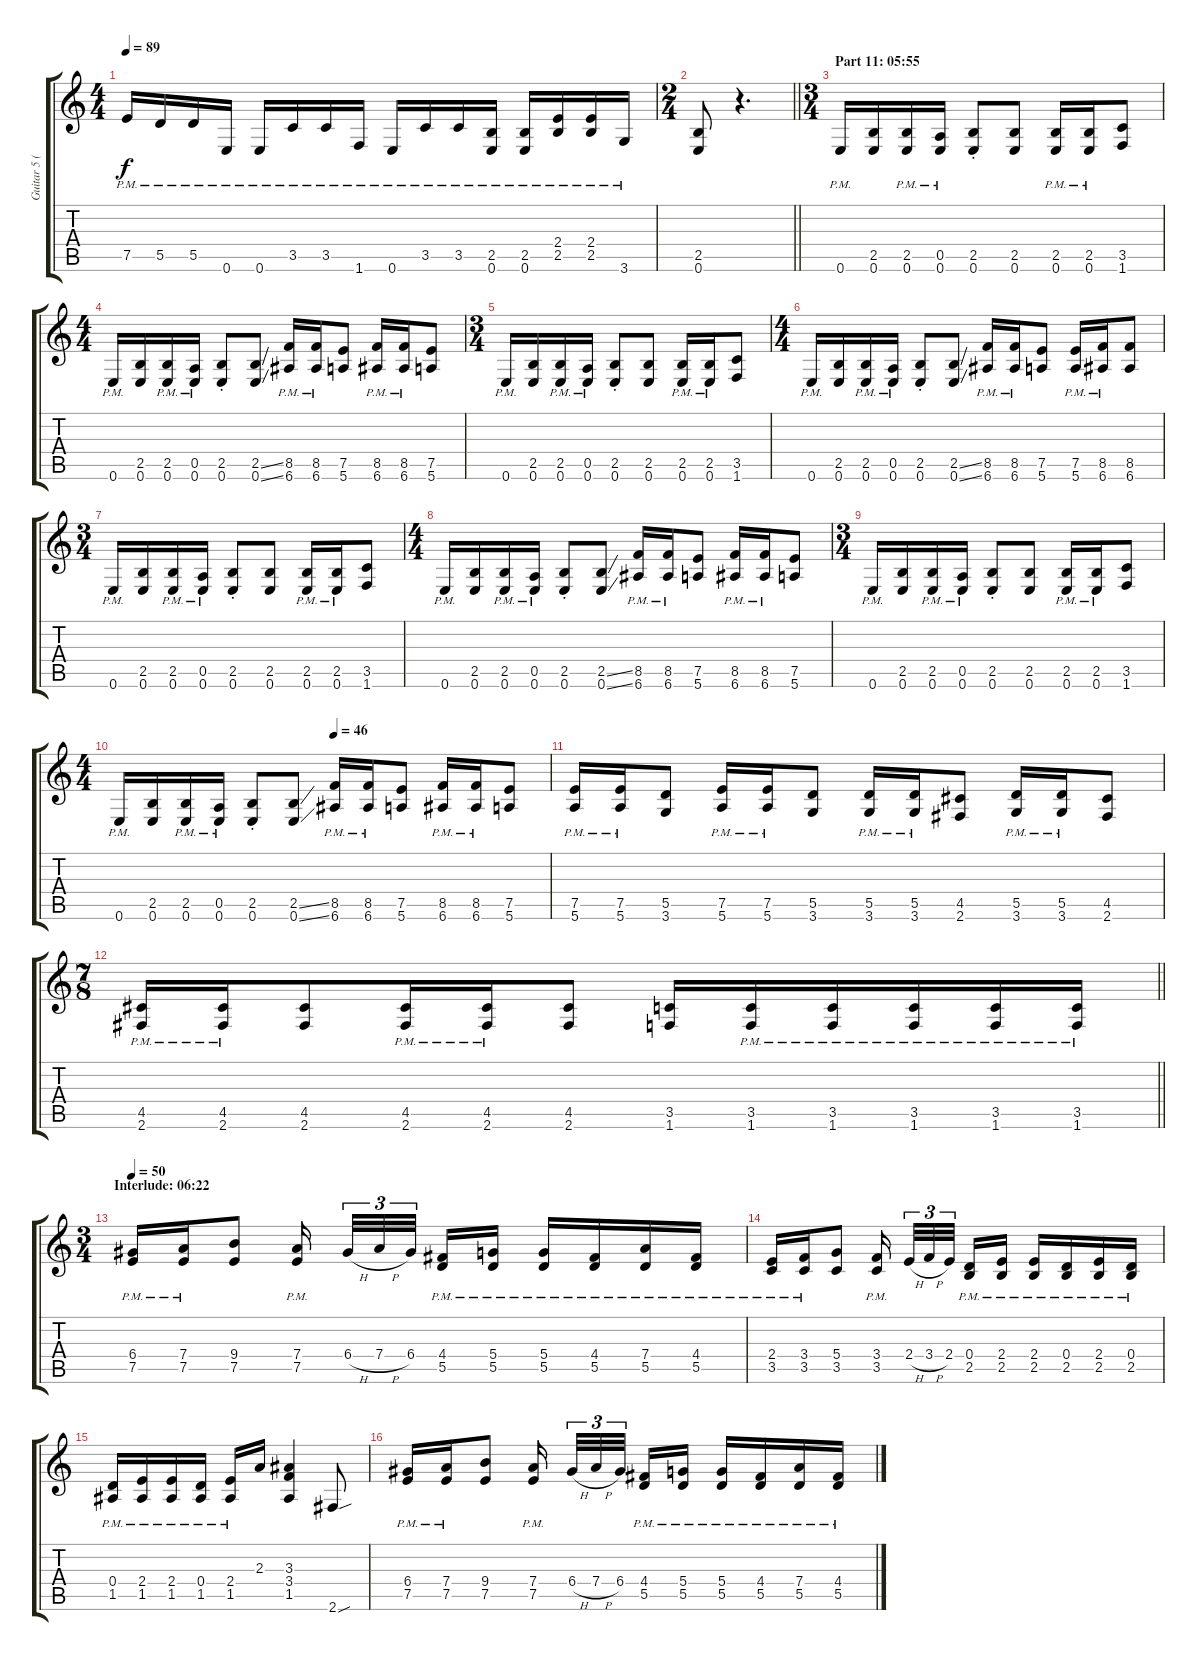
\track ("Guitar 5 (Distortion)" "Guitar 5 (") {instrument distortionguitar}
\staff {score tabs}
\tuning (E4 B3 G3 D3 A2 E2) {hide}
\ts (4 4)
\tempo 89
\clef g2
\ks c
7.5{pm}.16{dy f} 5.5{pm}.16 5.5{pm}.16 0.6{pm}.16 0.6{pm}.16 3.5{pm}.16 3.5{pm}.16 1.6{pm}.16 0.6{pm}.16 3.5{pm}.16 3.5{pm}.16 (2.5{pm} 0.6{pm}).16 (2.5{pm} 0.6{pm}).16 (2.4{pm} 2.5{pm}).16 (2.4{pm} 2.5{pm}).16 3.6{pm}.16 |
\ts (2 4)
\barLineRight lightlight
(2.5 0.6).8{volume 14} r.4{d} |
\ts (3 4)
\section ("" "Part 11: 05:55")
0.6{pm}.16 (2.5 0.6).16 (2.5{pm} 0.6{pm}).16 (0.5{pm} 0.6{pm}).16 (2.5{st} 0.6{st}).8 (2.5 0.6).8 (2.5{pm} 0.6{pm}).16 (2.5{pm} 0.6{pm}).16 (3.5 1.6).8 |
\ts (4 4)
0.6{pm}.16 (2.5 0.6).16 (2.5{pm} 0.6{pm}).16 (0.5{pm} 0.6{pm}).16 (2.5{st} 0.6{st}).8 (2.5{ss} 0.6{ss}).8 (8.5{pm} 6.6{pm}).16 (8.5{pm} 6.6{pm}).16 (7.5 5.6).8 (8.5{pm} 6.6{pm}).16 (8.5{pm} 6.6{pm}).16 (7.5 5.6).8 |
\ts (3 4)
0.6{pm}.16 (2.5 0.6).16 (2.5{pm} 0.6{pm}).16 (0.5{pm} 0.6{pm}).16 (2.5{st} 0.6{st}).8 (2.5 0.6).8 (2.5{pm} 0.6{pm}).16 (2.5{pm} 0.6{pm}).16 (3.5 1.6).8 |
\ts (4 4)
0.6{pm}.16 (2.5 0.6).16 (2.5{pm} 0.6{pm}).16 (0.5{pm} 0.6{pm}).16 (2.5{st} 0.6{st}).8 (2.5{ss} 0.6{ss}).8 (8.5{pm} 6.6{pm}).16 (8.5{pm} 6.6{pm}).16 (7.5 5.6).8 (7.5{pm} 5.6{pm}).16 (8.5{pm} 6.6{pm}).16 (8.5 6.6).8 |
\ts (3 4)
0.6{pm}.16 (2.5 0.6).16 (2.5{pm} 0.6{pm}).16 (0.5{pm} 0.6{pm}).16 (2.5{st} 0.6{st}).8 (2.5 0.6).8 (2.5{pm} 0.6{pm}).16 (2.5{pm} 0.6{pm}).16 (3.5 1.6).8 |
\ts (4 4)
0.6{pm}.16 (2.5 0.6).16 (2.5{pm} 0.6{pm}).16 (0.5{pm} 0.6{pm}).16 (2.5{st} 0.6{st}).8 (2.5{ss} 0.6{ss}).8 (8.5{pm} 6.6{pm}).16 (8.5{pm} 6.6{pm}).16 (7.5 5.6).8 (8.5{pm} 6.6{pm}).16 (8.5{pm} 6.6{pm}).16 (7.5 5.6).8 |
\ts (3 4)
0.6{pm}.16 (2.5 0.6).16 (2.5{pm} 0.6{pm}).16 (0.5{pm} 0.6{pm}).16 (2.5{st} 0.6{st}).8 (2.5 0.6).8 (2.5{pm} 0.6{pm}).16 (2.5{pm} 0.6{pm}).16 (3.5 1.6).8 |
\ts (4 4)
\tempo (46 0.5)
0.6{pm}.16 (2.5 0.6).16 (2.5{pm} 0.6{pm}).16 (0.5{pm} 0.6{pm}).16 (2.5{st} 0.6{st}).8 (2.5{ss} 0.6{ss}).8 (8.5{pm} 6.6{pm}).16 (8.5{pm} 6.6{pm}).16 (7.5 5.6).8 (8.5{pm} 6.6{pm}).16 (8.5{pm} 6.6{pm}).16 (7.5 5.6).8 |
(7.5{pm} 5.6{pm}).16 (7.5{pm} 5.6{pm}).16 (5.5 3.6).8 (7.5{pm} 5.6{pm}).16 (7.5{pm} 5.6{pm}).16 (5.5 3.6).8 (5.5{pm} 3.6{pm}).16 (5.5{pm} 3.6{pm}).16 (4.5 2.6).8 (5.5{pm} 3.6{pm}).16 (5.5{pm} 3.6{pm}).16 (4.5 2.6).8 |
\ts (7 8)
\barLineRight lightlight
(4.5{pm} 2.6{pm}).16 (4.5{pm} 2.6{pm}).16 (4.5 2.6).8 (4.5{pm} 2.6{pm}).16 (4.5{pm} 2.6{pm}).16 (4.5 2.6).8 (3.5 1.6).16 (3.5{pm} 1.6{pm}).16 (3.5{pm} 1.6{pm}).16 (3.5{pm} 1.6{pm}).16 (3.5{pm} 1.6{pm}).16 (3.5{pm} 1.6{pm}).16 |
\ts (3 4)
\section ("" "Interlude: 06:22")
\tempo 50
(6.4{pm} 7.5{pm}).16 (7.4{pm} 7.5{pm}).16 (9.4 7.5).8 (7.4{pm} 7.5{pm}).16{beam splitsecondary} 6.4{h}.32{tu (3 2)} 7.4{h}.32{tu (3 2)} 6.4.32{tu (3 2) beam splitsecondary} (4.4{pm} 5.5{pm}).16 (5.4{pm} 5.5{pm}).16 (5.4{pm} 5.5{pm}).16 (4.4{pm} 5.5{pm}).16 (7.4{pm} 5.5{pm}).16 (4.4{pm} 5.5{pm}).16 |
(2.4{pm} 3.5{pm}).16 (3.4{pm} 3.5{pm}).16 (5.4 3.5).8 (3.4{pm} 3.5{pm}).16{beam splitsecondary} 2.4{h}.32{tu (3 2)} 3.4{h}.32{tu (3 2)} 2.4.32{tu (3 2) beam splitsecondary} (0.4{pm} 2.5{pm}).16 (2.4{pm} 2.5{pm}).16 (2.4{pm} 2.5{pm}).16 (0.4{pm} 2.5{pm}).16 (2.4{pm} 2.5{pm}).16 (0.4{pm} 2.5{pm}).16 |
(0.4{pm} 1.5{pm}).16 (2.4{pm} 1.5{pm}).16 (2.4{pm} 1.5{pm}).16 (0.4{pm} 1.5{pm}).16 (2.4{pm} 1.5{pm}).16 2.3.16 (3.3 3.4 1.5).4 2.6{sou}.8 |
(6.4{pm} 7.5{pm}).16 (7.4{pm} 7.5{pm}).16 (9.4 7.5).8 (7.4{pm} 7.5{pm}).16{beam splitsecondary} 6.4{h}.32{tu (3 2)} 7.4{h}.32{tu (3 2)} 6.4.32{tu (3 2) beam splitsecondary} (4.4{pm} 5.5{pm}).16 (5.4{pm} 5.5{pm}).16 (5.4{pm} 5.5{pm}).16 (4.4{pm} 5.5{pm}).16 (7.4{pm} 5.5{pm}).16 (4.4{pm} 5.5{pm}).16
